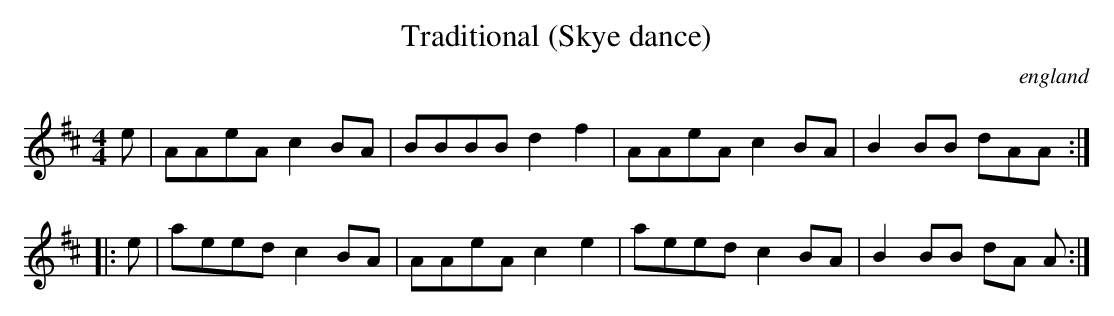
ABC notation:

X:1
T:Traditional (Skye dance)
O:england
M:4/4
L:1/8
K:D
e | AAeA c2 BA | BBBB d2 f2 | AAeA c2 BA | B2 BB dAA :|:
e | aeed c2 BA | AAeA c2 e2 | aeed c2 BA | B2 BB dA A :|\
